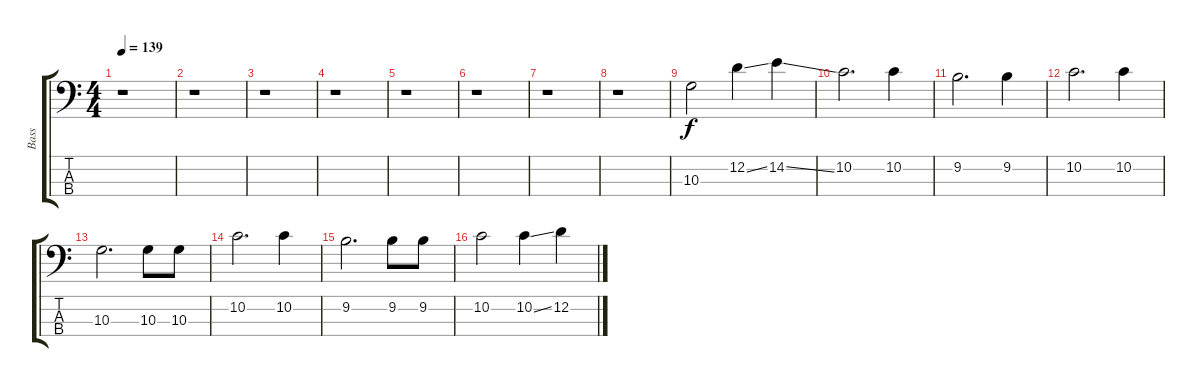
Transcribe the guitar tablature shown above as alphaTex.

\track ("Bass" "Bass") {instrument electricbasspick}
\staff {score tabs}
\tuning (G2 D2 A1 D1) {hide}
\ts (4 4)
\tempo 139
\clef f4
\ks c
r.1{dy f} |
r.1 |
r.1 |
r.1 |
r.1 |
r.1 |
r.1 |
r.1 |
10.3.2 12.2{ss}.4 14.2{ss}.4 |
10.2.2{d} 10.2.4 |
9.2.2{d} 9.2.4 |
10.2.2{d} 10.2.4 |
10.3.2{d} 10.3.8 10.3.8 |
10.2.2{d} 10.2.4 |
9.2.2{d} 9.2.8 9.2.8 |
10.2.2 10.2{ss}.4 12.2.4
